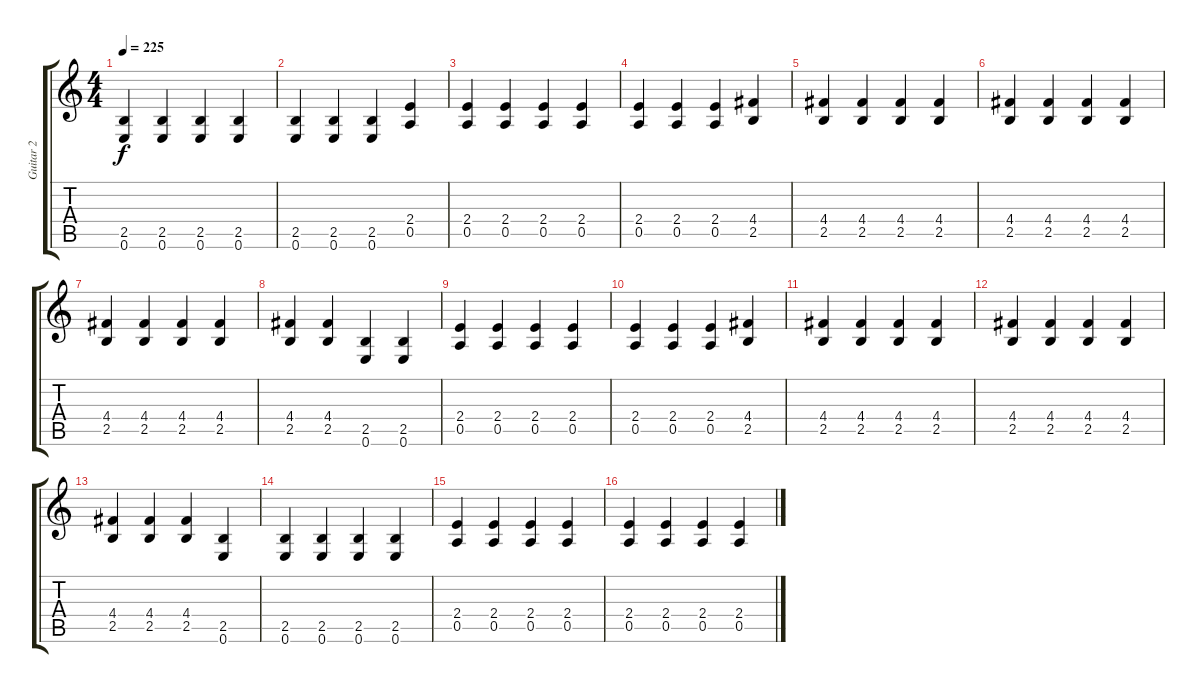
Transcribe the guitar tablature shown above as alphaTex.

\track ("Guitar 2" "Guitar 2") {instrument distortionguitar}
\staff {score tabs}
\tuning (E4 B3 G3 D3 A2 E2) {hide}
\ts (4 4)
\tempo 225
\clef g2
\ks c
(2.5 0.6).4{dy f} (2.5 0.6).4 (2.5 0.6).4 (2.5 0.6).4 |
(2.5 0.6).4 (2.5 0.6).4 (2.5 0.6).4 (2.4 0.5).4 |
(2.4 0.5).4 (2.4 0.5).4 (2.4 0.5).4 (2.4 0.5).4 |
(2.4 0.5).4 (2.4 0.5).4 (2.4 0.5).4 (4.4 2.5).4 |
(4.4 2.5).4 (4.4 2.5).4 (4.4 2.5).4 (4.4 2.5).4 |
(4.4 2.5).4 (4.4 2.5).4 (4.4 2.5).4 (4.4 2.5).4 |
(4.4 2.5).4 (4.4 2.5).4 (4.4 2.5).4 (4.4 2.5).4 |
(4.4 2.5).4 (4.4 2.5).4 (2.5 0.6).4 (2.5 0.6).4 |
(2.4 0.5).4 (2.4 0.5).4 (2.4 0.5).4 (2.4 0.5).4 |
(2.4 0.5).4 (2.4 0.5).4 (2.4 0.5).4 (4.4 2.5).4 |
(4.4 2.5).4 (4.4 2.5).4 (4.4 2.5).4 (4.4 2.5).4 |
(4.4 2.5).4 (4.4 2.5).4 (4.4 2.5).4 (4.4 2.5).4 |
(4.4 2.5).4 (4.4 2.5).4 (4.4 2.5).4 (2.5 0.6).4 |
(2.5 0.6).4 (2.5 0.6).4 (2.5 0.6).4 (2.5 0.6).4 |
(2.4 0.5).4 (2.4 0.5).4 (2.4 0.5).4 (2.4 0.5).4 |
(2.4 0.5).4 (2.4 0.5).4 (2.4 0.5).4 (2.4 0.5).4
